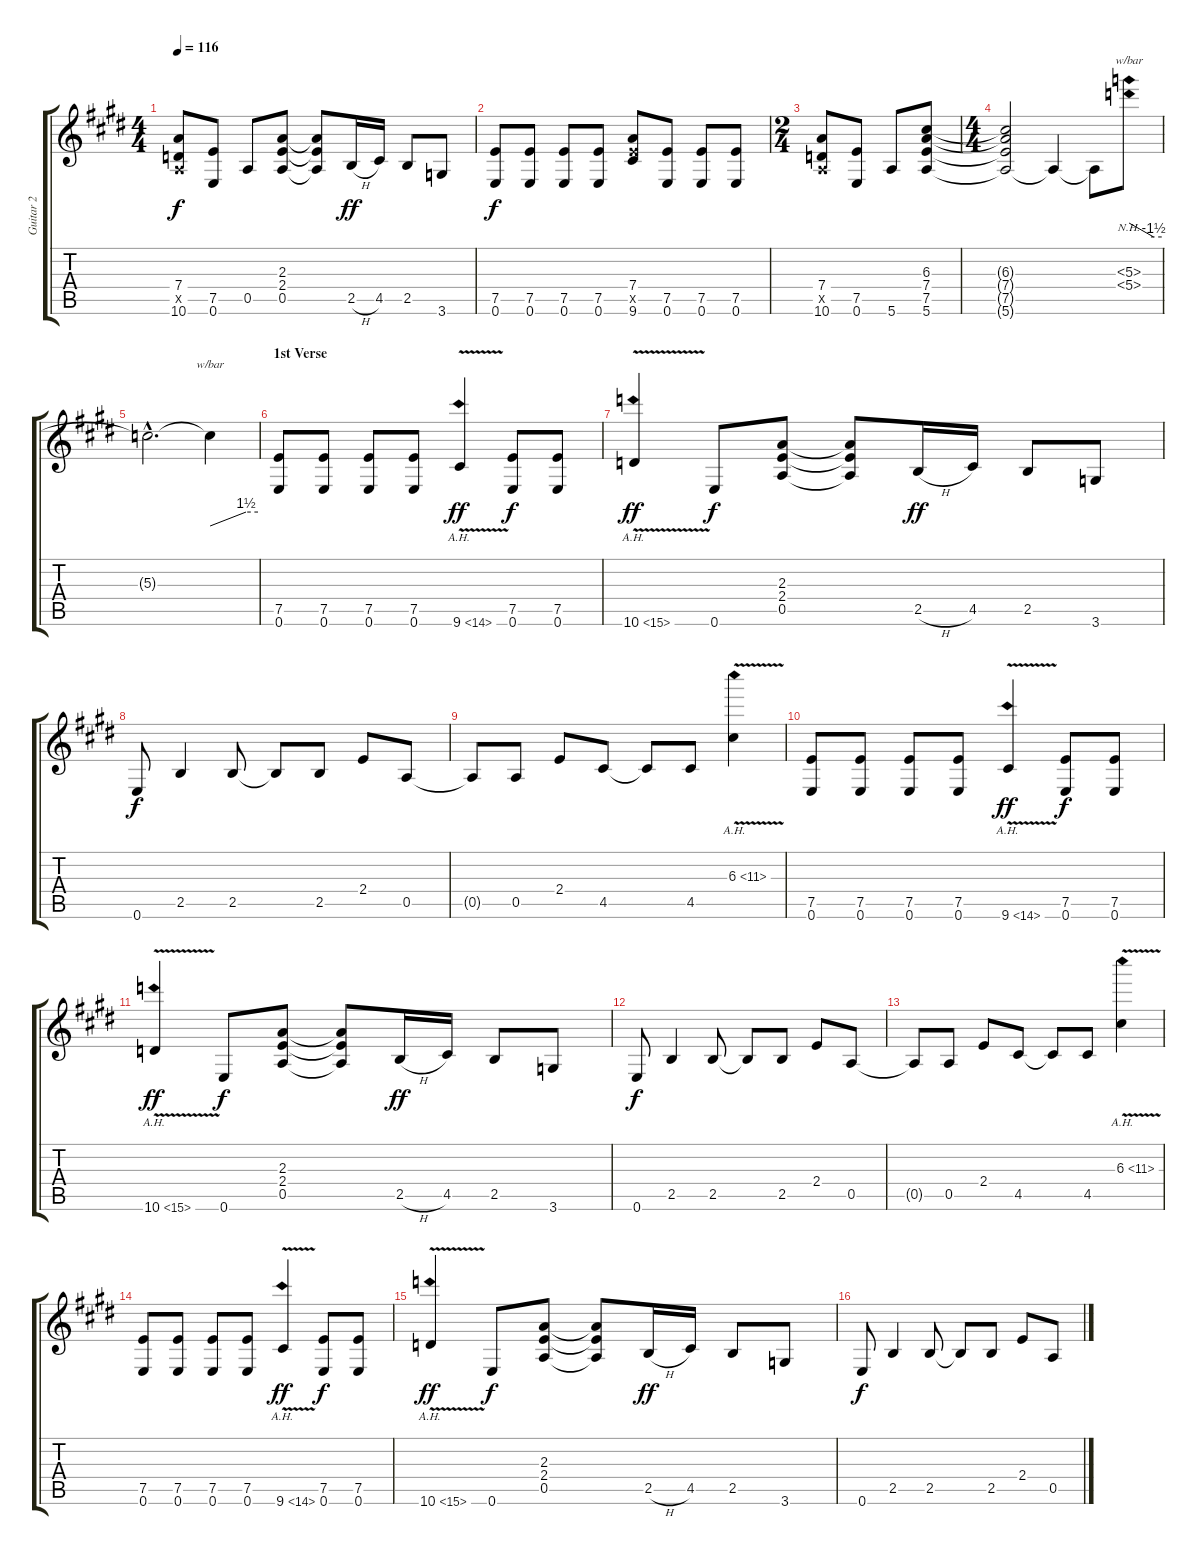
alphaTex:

\track ("Guitar 2" "Guitar 2") {instrument overdrivenguitar}
\staff {score tabs}
\tuning (E4 B3 G3 D3 A2 E2) {hide}
\ts (4 4)
\tempo 116
\clef g2
\ks e
(7.4 0.5{x} 10.6).8{dy f} (7.5 0.6).8 0.5.8 (2.3 2.4 0.5).8 (2.3{t} 2.4{t} 0.5{t}).8 2.5{h}.16{dy ff} 4.5.16 2.5.8 3.6.8 |
(7.5 0.6).8{dy f} (7.5 0.6).8 (7.5 0.6).8 (7.5 0.6).8 (7.4 7.5{x} 9.6).8 (7.5 0.6).8 (7.5 0.6).8 (7.5 0.6).8 |
\ts (2 4)
(7.4 0.5{x} 10.6).8 (7.5 0.6).8 5.6.8 (6.3 7.4 7.5 5.6).8 |
\ts (4 4)
(6.3{t} 7.4{t} 7.5{t} 5.6{t}).2 5.6{t}.4 5.6{t}.8 (5.3{nh} 5.4{nh}).8{tbe (custom default 0 0 45 -6 60 -6)} |
5.3{hac t}.2{d} 5.3{t}.4{tbe (custom default 0 0 45 6 60 6)} |
\section ("" "1st Verse")
(7.5 0.6).8 (7.5 0.6).8 (7.5 0.6).8 (7.5 0.6).8 9.6{ah 5 v}.4{dy ff} (7.5 0.6).8{dy f} (7.5 0.6).8 |
10.6{ah 5 v}.4{dy ff} 0.6.8{dy f} (2.3 2.4 0.5).8 (2.3{t} 2.4{t} 0.5{t}).8 2.5{h}.16{dy ff} 4.5.16 2.5.8 3.6.8 |
0.6.8{dy f volume 14 balance 4 instrument overdrivenguitar} 2.5.4 2.5.8 2.5{t}.8 2.5.8 2.4.8 0.5.8 |
0.5{t}.8 0.5.8 2.4.8 4.5.8 4.5{t}.8 4.5.8 6.3{ah 5 v}.4 |
(7.5 0.6).8{volume 12 balance 4 instrument overdrivenguitar} (7.5 0.6).8 (7.5 0.6).8 (7.5 0.6).8 9.6{ah 5 v}.4{dy ff} (7.5 0.6).8{dy f} (7.5 0.6).8 |
10.6{ah 5 v}.4{dy ff} 0.6.8{dy f} (2.3 2.4 0.5).8 (2.3{t} 2.4{t} 0.5{t}).8 2.5{h}.16{dy ff} 4.5.16 2.5.8 3.6.8 |
0.6.8{dy f volume 14 balance 4 instrument overdrivenguitar} 2.5.4 2.5.8 2.5{t}.8 2.5.8 2.4.8 0.5.8 |
0.5{t}.8 0.5.8 2.4.8 4.5.8 4.5{t}.8 4.5.8 6.3{ah 5 v}.4 |
(7.5 0.6).8{volume 12 balance 4 instrument overdrivenguitar} (7.5 0.6).8 (7.5 0.6).8 (7.5 0.6).8 9.6{ah 5 v}.4{dy ff} (7.5 0.6).8{dy f} (7.5 0.6).8 |
10.6{ah 5 v}.4{dy ff} 0.6.8{dy f} (2.3 2.4 0.5).8 (2.3{t} 2.4{t} 0.5{t}).8 2.5{h}.16{dy ff} 4.5.16 2.5.8 3.6.8 |
0.6.8{dy f volume 14 balance 4 instrument overdrivenguitar} 2.5.4 2.5.8 2.5{t}.8 2.5.8 2.4.8 0.5.8
